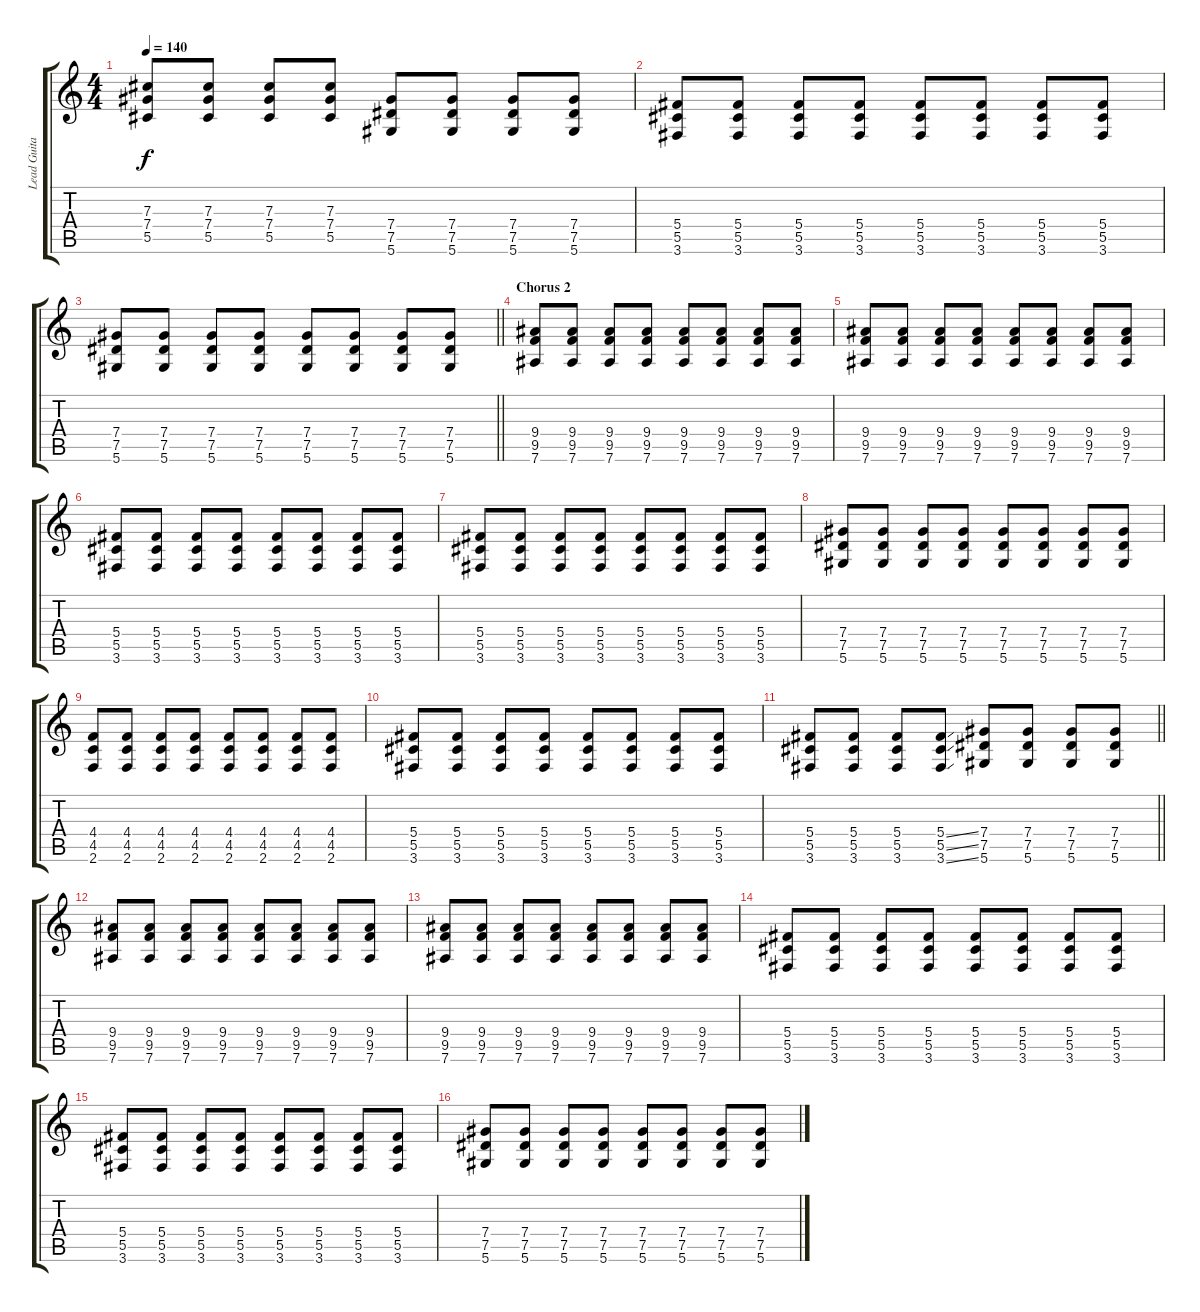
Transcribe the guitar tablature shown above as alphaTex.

\track ("Lead Guitar" "Lead Guita") {instrument overdrivenguitar}
\staff {score tabs}
\tuning (Eb4 Bb3 Gb3 Db3 Ab2 Eb2) {hide}
\ts (4 4)
\tempo 140
\clef g2
\ks c
(7.3 7.4 5.5).8{dy f} (7.3 7.4 5.5).8 (7.3 7.4 5.5).8 (7.3 7.4 5.5).8 (7.4 7.5 5.6).8 (7.4 7.5 5.6).8 (7.4 7.5 5.6).8 (7.4 7.5 5.6).8 |
(5.4 5.5 3.6).8 (5.4 5.5 3.6).8 (5.4 5.5 3.6).8 (5.4 5.5 3.6).8 (5.4 5.5 3.6).8 (5.4 5.5 3.6).8 (5.4 5.5 3.6).8 (5.4 5.5 3.6).8 |
\barLineRight lightlight
(7.4 7.5 5.6).8 (7.4 7.5 5.6).8 (7.4 7.5 5.6).8 (7.4 7.5 5.6).8 (7.4 7.5 5.6).8 (7.4 7.5 5.6).8 (7.4 7.5 5.6).8 (7.4 7.5 5.6).8 |
\section ("" "Chorus 2")
(9.4 9.5 7.6).8 (9.4 9.5 7.6).8 (9.4 9.5 7.6).8 (9.4 9.5 7.6).8 (9.4 9.5 7.6).8 (9.4 9.5 7.6).8 (9.4 9.5 7.6).8 (9.4 9.5 7.6).8 |
(9.4 9.5 7.6).8 (9.4 9.5 7.6).8 (9.4 9.5 7.6).8 (9.4 9.5 7.6).8 (9.4 9.5 7.6).8 (9.4 9.5 7.6).8 (9.4 9.5 7.6).8 (9.4 9.5 7.6).8 |
(5.4 5.5 3.6).8 (5.4 5.5 3.6).8 (5.4 5.5 3.6).8 (5.4 5.5 3.6).8 (5.4 5.5 3.6).8 (5.4 5.5 3.6).8 (5.4 5.5 3.6).8 (5.4 5.5 3.6).8 |
(5.4 5.5 3.6).8 (5.4 5.5 3.6).8 (5.4 5.5 3.6).8 (5.4 5.5 3.6).8 (5.4 5.5 3.6).8 (5.4 5.5 3.6).8 (5.4 5.5 3.6).8 (5.4 5.5 3.6).8 |
(7.4 7.5 5.6).8 (7.4 7.5 5.6).8 (7.4 7.5 5.6).8 (7.4 7.5 5.6).8 (7.4 7.5 5.6).8 (7.4 7.5 5.6).8 (7.4 7.5 5.6).8 (7.4 7.5 5.6).8 |
(4.4 4.5 2.6).8 (4.4 4.5 2.6).8 (4.4 4.5 2.6).8 (4.4 4.5 2.6).8 (4.4 4.5 2.6).8 (4.4 4.5 2.6).8 (4.4 4.5 2.6).8 (4.4 4.5 2.6).8 |
(5.4 5.5 3.6).8 (5.4 5.5 3.6).8 (5.4 5.5 3.6).8 (5.4 5.5 3.6).8 (5.4 5.5 3.6).8 (5.4 5.5 3.6).8 (5.4 5.5 3.6).8 (5.4 5.5 3.6).8 |
\barLineRight lightlight
(5.4 5.5 3.6).8 (5.4 5.5 3.6).8 (5.4 5.5 3.6).8 (5.4{ss} 5.5{ss} 3.6{ss}).8 (7.4 7.5 5.6).8 (7.4 7.5 5.6).8 (7.4 7.5 5.6).8 (7.4 7.5 5.6).8 |
(9.4 9.5 7.6).8 (9.4 9.5 7.6).8 (9.4 9.5 7.6).8 (9.4 9.5 7.6).8 (9.4 9.5 7.6).8 (9.4 9.5 7.6).8 (9.4 9.5 7.6).8 (9.4 9.5 7.6).8 |
(9.4 9.5 7.6).8 (9.4 9.5 7.6).8 (9.4 9.5 7.6).8 (9.4 9.5 7.6).8 (9.4 9.5 7.6).8 (9.4 9.5 7.6).8 (9.4 9.5 7.6).8 (9.4 9.5 7.6).8 |
(5.4 5.5 3.6).8 (5.4 5.5 3.6).8 (5.4 5.5 3.6).8 (5.4 5.5 3.6).8 (5.4 5.5 3.6).8 (5.4 5.5 3.6).8 (5.4 5.5 3.6).8 (5.4 5.5 3.6).8 |
(5.4 5.5 3.6).8 (5.4 5.5 3.6).8 (5.4 5.5 3.6).8 (5.4 5.5 3.6).8 (5.4 5.5 3.6).8 (5.4 5.5 3.6).8 (5.4 5.5 3.6).8 (5.4 5.5 3.6).8 |
(7.4 7.5 5.6).8 (7.4 7.5 5.6).8 (7.4 7.5 5.6).8 (7.4 7.5 5.6).8 (7.4 7.5 5.6).8 (7.4 7.5 5.6).8 (7.4 7.5 5.6).8 (7.4 7.5 5.6).8
